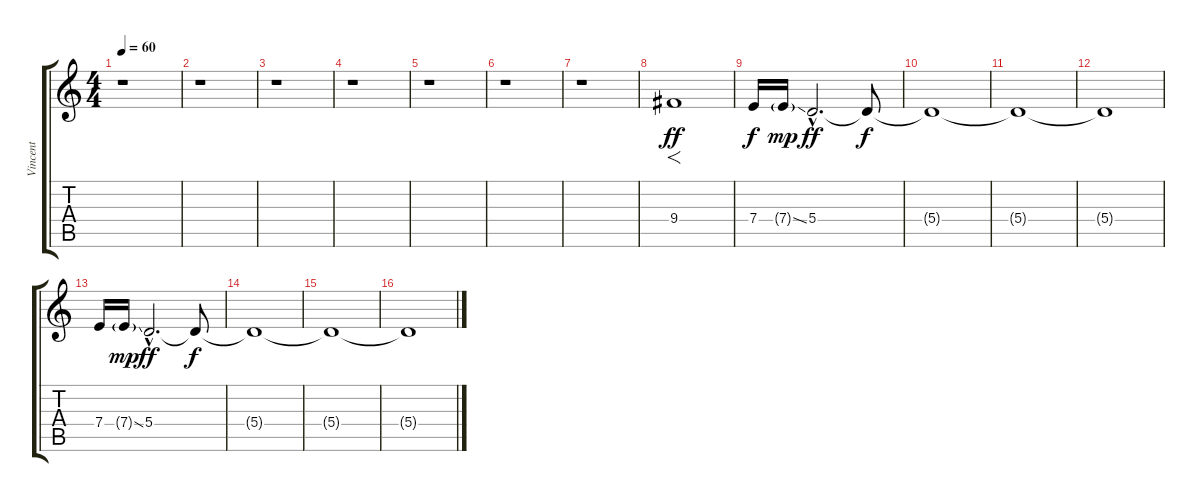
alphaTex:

\track ("Vincent" "Vincent") {instrument distortionguitar}
\staff {score tabs}
\tuning (B3 Gb3 D3 A2 E2 B1) {hide}
\ts (4 4)
\tempo 60
\clef g2
\ks c
r.1{dy ff instrument distortionguitar} |
r.1 |
r.1 |
r.1 |
r.1 |
r.1 |
r.1 |
9.4.1{f} |
7.4.16{dy f} 7.4{ss g}.16{dy mp} 5.4{hac}.2{d dy ff} 5.4{t}.8{dy f} |
5.4{t}.1 |
5.4{t}.1 |
5.4{t}.1 |
7.4.16 7.4{ss g}.16{dy mp} 5.4{hac}.2{d dy ff} 5.4{t}.8{dy f} |
5.4{t}.1 |
5.4{t}.1 |
5.4{t}.1
